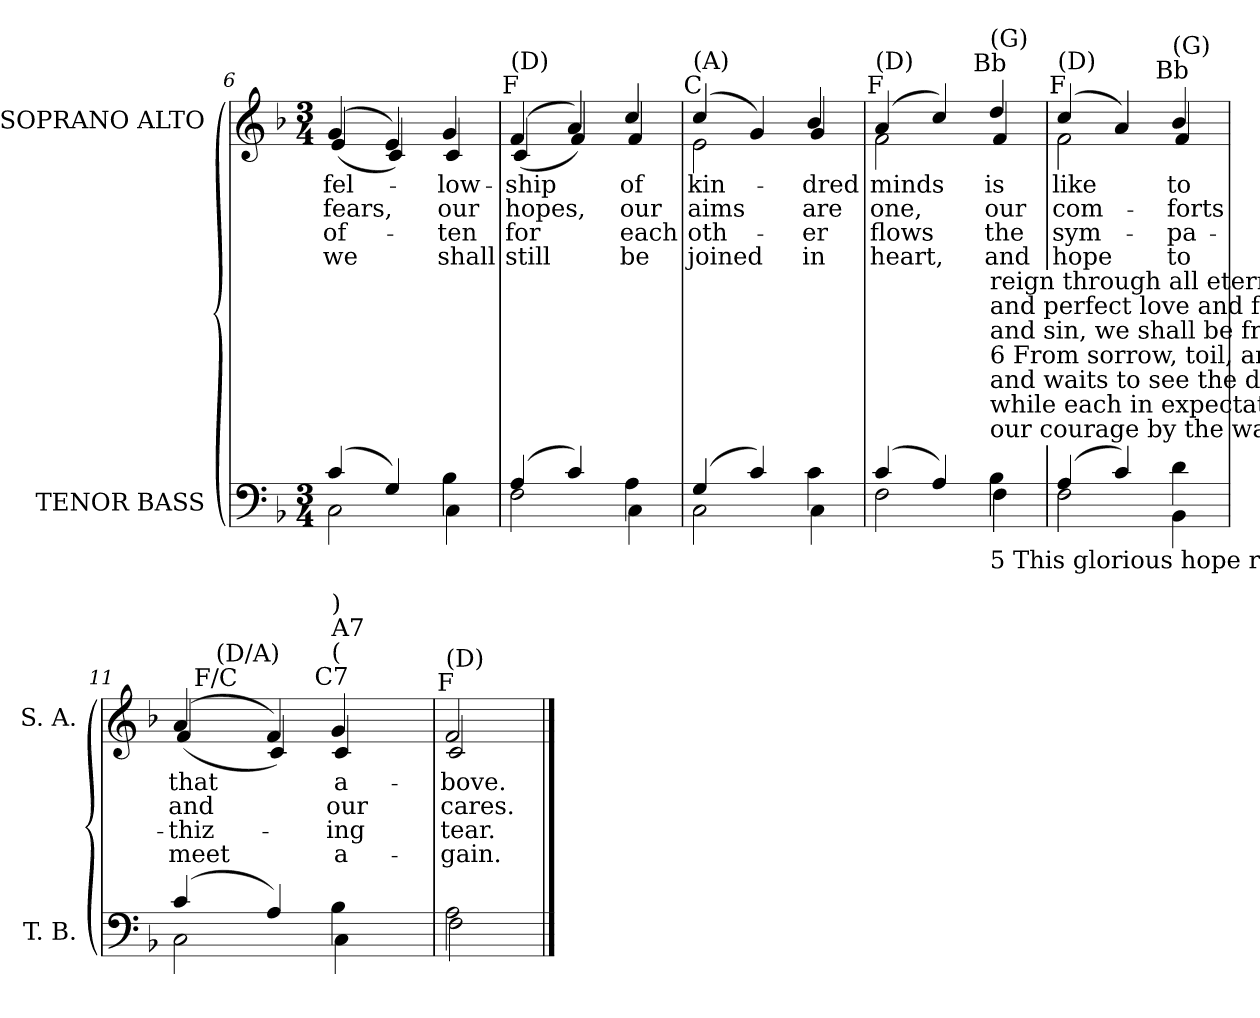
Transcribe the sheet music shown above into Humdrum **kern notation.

**kern	**kern	**text	**text	**text	**text
*part2	*part1	*part1	*part1	*part1	*part1
*staff2	*staff1	*staff1	*staff1	*staff1	*staff1
*I"TENOR BASS	*I"SOPRANO ALTO	*	*	*	*
*I'T. B.	*I'S. A.	*	*	*	*
*clefF4	*clefG2	*	*	*	*
*k[b-]	*k[b-]	*	*	*	*
*F:	*F:	*	*	*	*
*M3/4	*M3/4	*	*	*	*
=6	=6	=6	=6	=6	=6
*^	*	*	*	*	*
!	!	!LO:TX:a:cj:t=C7	!	!	!	!
!	!	!LO:TX:t=(	!	!	!	!
!	!	!LO:TX:t=A7	!	!	!	!
!	!	!LO:TX:t=)	!	!	!	!
!	!	!	!LO:LY:b:color=#000000	!LO:LY:b:color=#000000	!LO:LY:b:color=#000000	!LO:LY:b:color=#000000
*	*	*^	*	*	*	*
(4ci/	2Ci\	(4gi/	(4ei/	fel-	fears,	of-	we
4Gi/)	.	4ei/)	4ci/)	.	.	.	.
!	!	!	!	!LO:LY:b:color=#000000	!LO:LY:b:color=#000000	!LO:LY:b:color=#000000	!LO:LY:b:color=#000000
4B-i\	4Ci\	4gi/	4ci/	-low-	our	-ten	shall
=7	=7	=7	=7	=7	=7	=7	=7
!	!	!LO:TX:a:cj:t=F	!	!	!	!	!
!	!	!LO:TX:t=(D)	!	!	!	!	!
!	!	!	!	!LO:LY:b:color=#000000	!LO:LY:b:color=#000000	!LO:LY:b:color=#000000	!LO:LY:b:color=#000000
(4Ai/	2Fi\	(4fi/	(4ci/	-ship	hopes,	for	still
4ci/)	.	4ai/)	4fi/)	.	.	.	.
!	!	!	!	!LO:LY:b:color=#000000	!LO:LY:b:color=#000000	!LO:LY:b:color=#000000	!LO:LY:b:color=#000000
4Ai\	4Ci\	4cci/	4fi/	of	our	each	be
!!LO:LB:g=z	!!
=8	=8	=8	=8	=8	=8	=8	=8
!	!	!LO:TX:a:cj:t=C	!	!	!	!	!
!	!	!LO:TX:t=(A)	!	!	!	!	!
!	!	!	!	!LO:LY:b:color=#000000	!LO:LY:b:color=#000000	!LO:LY:b:color=#000000	!LO:LY:b:color=#000000
(4Gi/	2Ci\	(4cci/	2ei\	kin-	aims	oth-	joined
4ci/)	.	4gi/)	.	.	.	.	.
!	!	!	!	!LO:LY:b:color=#000000	!LO:LY:b:color=#000000	!LO:LY:b:color=#000000	!LO:LY:b:color=#000000
4ci\	4Ci\	4b-i/	4gi/	-dred	are	-er	in
=9	=9	=9	=9	=9	=9	=9	=9
!	!	!LO:TX:a:cj:t=F	!	!	!	!	!
!	!	!LO:TX:t=(D)	!	!	!	!	!
!	!	!	!	!LO:LY:b:color=#000000	!LO:LY:b:color=#000000	!LO:LY:b:color=#000000	!LO:LY:b:color=#000000
(4ci/	2Fi\	(4ai/	2fi\	minds	one,	flows	heart,
4Ai/)	.	4cci/)	.	.	.	.	.
!	!	!LO:TX:a:cj:t=Bb	!	!	!	!	!
!	!	!LO:TX:t=(G)	!	!	!	!	!
!LO:TX:b:t=5 This glorious hope revives	!	!	!	!	!	!	!
!LO:TX:t=our courage by the way;	!	!	!	!	!	!	!
!LO:TX:t=while each in expectation lives	!	!	!	!	!	!	!
!LO:TX:t=and waits to see the day.	!	!	!	!	!	!	!
!LO:TX:t=6 From sorrow, toil, and pain,	!	!	!	!	!	!	!
!LO:TX:t=and sin, we shall be free;	!	!	!	!	!	!	!
!LO:TX:t=and perfect love and friendship	!	!	!	!	!	!	!
!LO:TX:t=reign through all eternity.	!	!	!	!	!	!	!
!	!	!	!	!LO:LY:b:color=#000000	!LO:LY:b:color=#000000	!LO:LY:b:color=#000000	!LO:LY:b:color=#000000
4B-i\	4Fi\	4ddi/	4fi/	is	our	the	and
=10	=10	=10	=10	=10	=10	=10	=10
!	!	!LO:TX:a:cj:t=F	!	!	!	!	!
!	!	!LO:TX:t=(D)	!	!	!	!	!
!	!	!	!	!LO:LY:b:color=#000000	!LO:LY:b:color=#000000	!LO:LY:b:color=#000000	!LO:LY:b:color=#000000
(4Ai/	2Fi\	(4cci/	2fi\	like	com-	sym-	hope
4ci/)	.	4ai/)	.	.	.	.	.
!	!	!LO:TX:a:cj:t=Bb	!	!	!	!	!
!	!	!LO:TX:t=(G)	!	!	!	!	!
!	!	!	!	!LO:LY:b:color=#000000	!LO:LY:b:color=#000000	!LO:LY:b:color=#000000	!LO:LY:b:color=#000000
4di\	4BB-i\	4b-i/	4fi/	to	-forts	-pa-	to
*	*	*v	*v	*	*	*	*
=11	=11	=11	=11	=11	=11	=11
*	*	*^	*	*	*	*
!	!	!	!	!LO:LY:b:color=#000000	!LO:LY:b:color=#000000	!LO:LY:b:color=#000000	!LO:LY:b:color=#000000
*	*	*	*^	*	*	*	*
(4ci/	2Ci\	(4ai/	(4fi/	16ryy	that	and	-thiz-	meet
.	.	.	.	64ryy	.	.	.	.
.	.	.	.	1024ryy	.	.	.	.
!	!	!	!	!LO:TX:a:cj:t=F/C	!	!	!	!
!	!	!	!	!LO:TX:t=(D/A)	!	!	!	!
.	.	.	.	2ryy	.	.	.	.
4Ai/)	.	4fi/)	4ci/)	.	.	.	.	.
!	!	!LO:TX:a:cj:t=C7	!	!	!	!	!	!
!	!	!LO:TX:t=(	!	!	!	!	!	!
!	!	!LO:TX:t=A7	!	!	!	!	!	!
!	!	!LO:TX:t=)	!	!	!	!	!	!
!	!	!	!	!	!LO:LY:b:color=#000000	!LO:LY:b:color=#000000	!LO:LY:b:color=#000000	!LO:LY:b:color=#000000
4B-i\	4Ci\	4gi/	4ci/	.	a-	our	-ing	a-
.	.	.	.	8ryy	.	.	.	.
.	.	.	.	32ryy	.	.	.	.
.	.	.	.	128...ryy	.	.	.	.
*	*	*v	*v	*v	*	*	*	*
=12	=12	=12	=12	=12	=12	=12
*	*	*^	*	*	*	*
*	*	*	*^	*	*	*	*
!	!	!LO:TX:a:cj:t=F	!	!	!	!	!	!
!	!	!LO:TX:t=(D)	!	!	!	!	!	!
!	!	!	!	!	!LO:LY:b:color=#000000	!LO:LY:b:color=#000000	!LO:LY:b:color=#000000	!LO:LY:b:color=#000000
*	*	*	*v	*v	*	*	*	*
2Ai\	2Fi\	2fi/	2ci/	-bove.	cares.	tear.	-gain.
*v	*v	*	*	*	*	*	*
*	*v	*v	*	*	*	*
==	==	==	==	==	==
*-	*-	*-	*-	*-	*-
